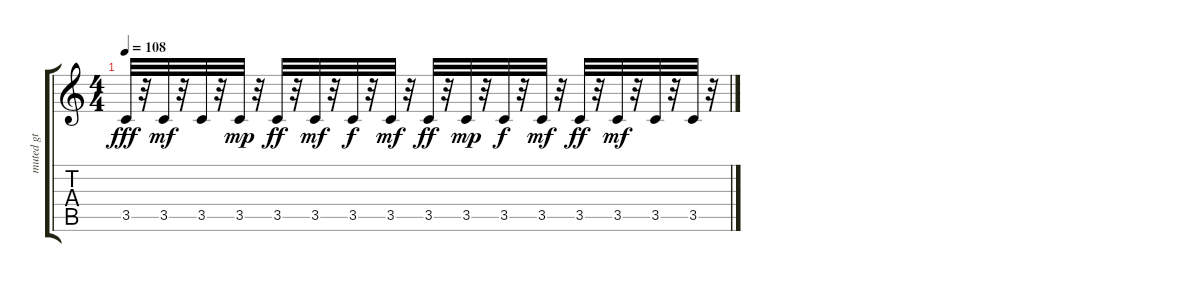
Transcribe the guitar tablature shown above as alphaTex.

\track ("muted gt" "muted gt") {instrument electricguitarmuted}
\staff {score tabs}
\tuning (E4 B3 G3 D3 A2 E2) {hide}
\ts (4 4)
\tempo 108
\clef g2
\ks c
3.5.32{dy fff volume 1} r.32 3.5.32{dy mf volume 1} r.32 3.5.32{volume 1} r.32 3.5.32{dy mp volume 1} r.32 3.5.32{dy ff volume 1} r.32 3.5.32{dy mf volume 1} r.32 3.5.32{dy f volume 1} r.32 3.5.32{dy mf volume 1} r.32 3.5.32{dy ff volume 1} r.32 3.5.32{dy mp volume 0} r.32 3.5.32{dy f volume 0} r.32 3.5.32{dy mf volume 0} r.32 3.5.32{dy ff volume 0} r.32 3.5.32{dy mf volume 0} r.32 3.5.32{volume 0} r.32 3.5.32{volume 0} r.32
